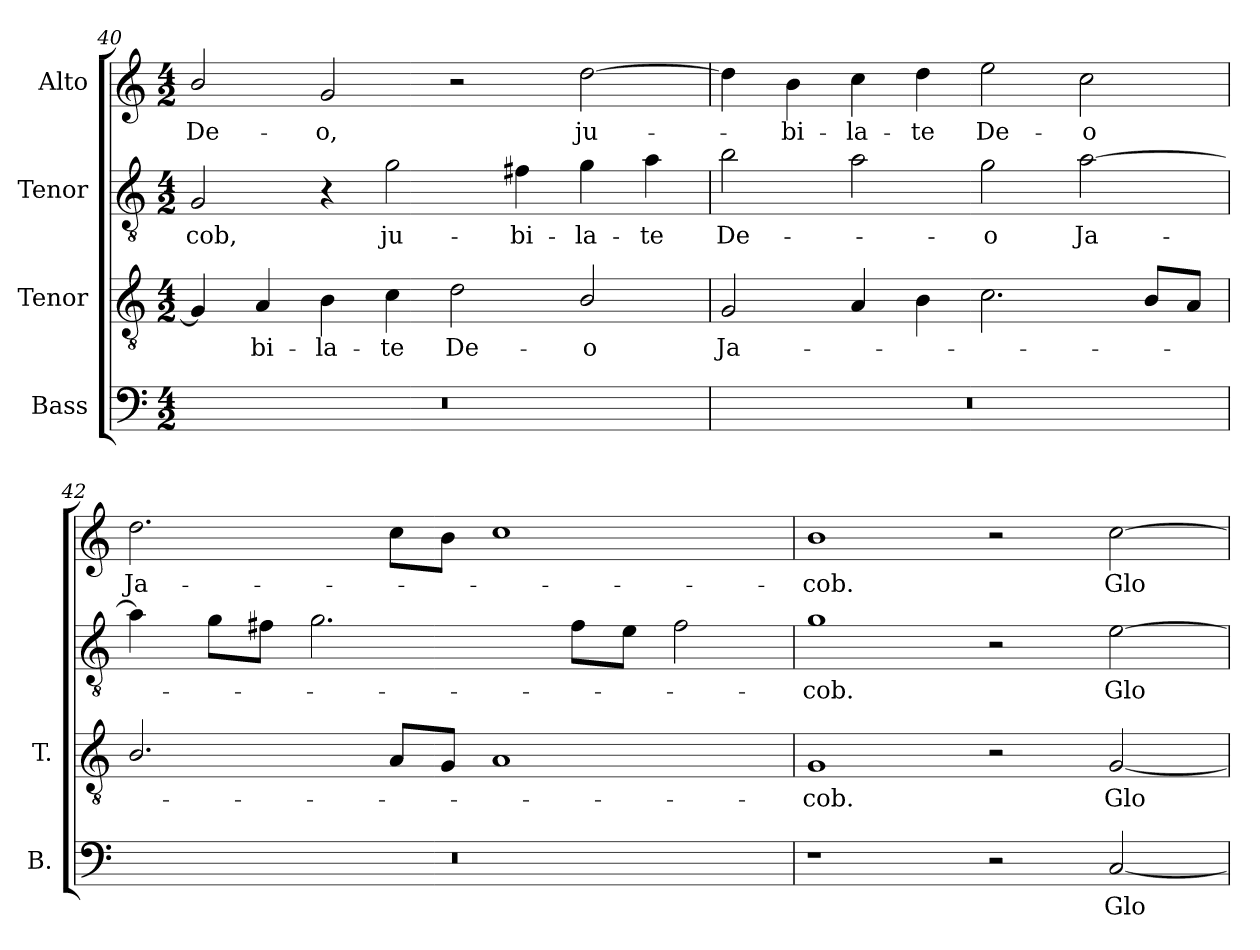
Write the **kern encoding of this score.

**kern	**text	**kern	**text	**kern	**text	**kern	**text
*part4	*part4	*part3	*part3	*part2	*part2	*part1	*part1
*staff4	*staff4	*staff3	*staff3	*staff2	*staff2	*staff1	*staff1
*I"Bass	*	*I"Tenor	*	*I"Tenor	*	*I"Alto	*
*I'B.	*	*I'T.	*	*	*	*	*
!!LO:LB:g=z
*clefF4	*	*clefGv2	*	*clefGv2	*	*clefG2	*
*	*	*ITrd7c12	*	*ITrd7c12	*	*	*
*k[]	*	*k[]	*	*k[]	*	*k[]	*
*C:	*	*C:	*	*C:	*	*C:	*
*M4/2	*	*M4/2	*	*M4/2	*	*M4/2	*
=40	=40	=40	=40	=40	=40	=40	=40
!LO:N:vis=1	!	!	!	!	!	!	!
!	!	!	!	!	!LO:LY:b:color=#000000	!	!
!	!	!	!	!	!	!	!LO:LY:b:color=#000000
0r	.	4GGi/]	.	2GGi/	-cob,	2bi/	De-
!	!	!	!LO:LY:b:color=#000000	!	!	!	!
.	.	4AAi/	-bi-	.	.	.	.
!	!	!	!LO:LY:b:color=#000000	!	!	!	!
!	!	!	!	!	!	!	!LO:LY:b:color=#000000
.	.	4BBi\	-la-	4r	.	2gi/	-o,
!	!	!	!LO:LY:b:color=#000000	!	!	!	!
!	!	!	!	!	!LO:LY:b:color=#000000	!	!
.	.	4Ci\	-te	2Gi\	ju-	.	.
!	!	!	!LO:LY:b:color=#000000	!	!	!	!
.	.	2Di\	De-	.	.	2r	.
!	!	!	!	!	!LO:LY:b:color=#000000	!	!
.	.	.	.	4F#Xi\	-bi-	.	.
!	!	!	!LO:LY:b:color=#000000	!	!	!	!
!	!	!	!	!	!LO:LY:b:color=#000000	!	!
!	!	!	!	!	!	!	!LO:LY:b:color=#000000
.	.	2BBi/	-o	4Gi\	-la-	[2ddi\	ju-
!	!	!	!	!	!LO:LY:b:color=#000000	!	!
.	.	.	.	4Ai\	-te	.	.
=41	=41	=41	=41	=41	=41	=41	=41
!LO:N:vis=1	!	!	!	!	!	!	!
!	!	!	!LO:LY:b:color=#000000	!	!	!	!
!	!	!	!	!	!LO:LY:b:color=#000000	!	!
0r	.	2GGi/	Ja-	2Bi\	De-	4ddi\]	.
!	!	!	!	!	!	!	!LO:LY:b:color=#000000
.	.	.	.	.	.	4bi\	-bi-
!	!	!	!	!	!	!	!LO:LY:b:color=#000000
.	.	4AAi/	.	2Ai\	.	4cci\	-la-
!	!	!	!	!	!	!	!LO:LY:b:color=#000000
.	.	4BBi\	.	.	.	4ddi\	-te
!	!	!	!	!	!LO:LY:b:color=#000000	!	!
!	!	!	!	!	!	!	!LO:LY:b:color=#000000
.	.	2.Ci\	.	2Gi\	-o	2eei\	De-
!	!	!	!	!	!LO:LY:b:color=#000000	!	!
!	!	!	!	!	!	!	!LO:LY:b:color=#000000
.	.	.	.	[2Ai\	Ja-	2cci\	-o
.	.	8BBi/L	.	.	.	.	.
.	.	8AAi/J	.	.	.	.	.
=42	=42	=42	=42	=42	=42	=42	=42
!LO:N:vis=1	!	!	!	!	!	!	!
!	!	!	!	!	!	!	!LO:LY:b:color=#000000
0r	.	2.BBi/	.	4Ai\]	.	2.ddi\	Ja-
.	.	.	.	8Gi\L	.	.	.
.	.	.	.	8F#Xi\J	.	.	.
.	.	.	.	2.Gi\	.	.	.
.	.	8AAi/L	.	.	.	8cci\L	.
.	.	8GGi/J	.	.	.	8bi\J	.
.	.	1AAi	.	.	.	1cci	.
.	.	.	.	8F#i\L	.	.	.
.	.	.	.	8Ei\J	.	.	.
.	.	.	.	2F#i\	.	.	.
=43	=43	=43	=43	=43	=43	=43	=43
!	!	!	!LO:LY:b:color=#000000	!	!	!	!
!	!	!	!	!	!LO:LY:b:color=#000000	!	!
!	!	!	!	!	!	!	!LO:LY:b:color=#000000
1r	.	1GGi	-cob.	1Gi	-cob.	1bi	-cob.
2r	.	2r	.	2r	.	2r	.
!	!LO:LY:b:color=#000000	!	!	!	!	!	!
!	!	!	!LO:LY:b:color=#000000	!	!	!	!
!	!	!	!	!	!LO:LY:b:color=#000000	!	!
!	!	!	!	!	!	!	!LO:LY:b:color=#000000
[2Ci/	Glo-	[2GGi/	Glo-	[2Ei\	Glo-	[2cci\	Glo-
=	=	=	=	=	=	=	=
*-	*-	*-	*-	*-	*-	*-	*-
